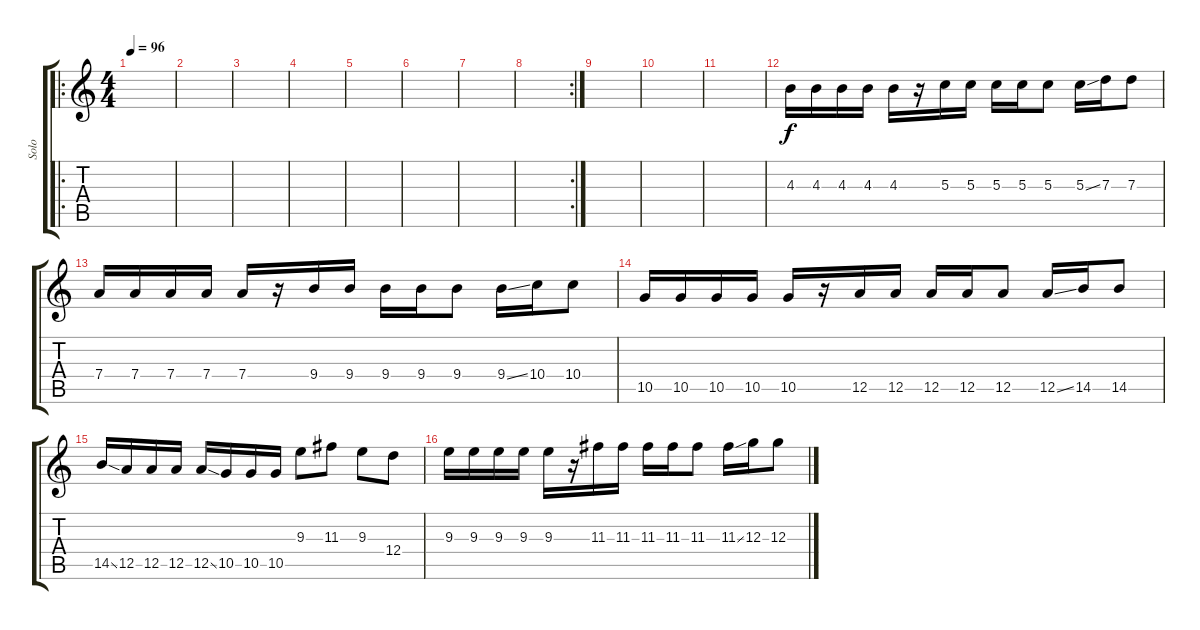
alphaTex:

\track ("Solo" "Solo") {instrument overdrivenguitar}
\staff {score tabs}
\tuning (E4 B3 G3 D3 A2 E2) {hide}
\ro
\ts (4 4)
\tempo 96
\clef g2
\ks c
|
|
|
|
|
|
|
\rc 2
|
|
|
|
4.3.16 4.3.16 4.3.16 4.3.16 4.3.16 r.16 5.3.16 5.3.16 5.3.16 5.3.16 5.3.8 5.3{ss}.16 7.3.16 7.3.8 |
7.4.16 7.4.16 7.4.16 7.4.16 7.4.16 r.16 9.4.16 9.4.16 9.4.16 9.4.16 9.4.8 9.4{ss}.16 10.4.16 10.4.8 |
10.5.16 10.5.16 10.5.16 10.5.16 10.5.16 r.16 12.5.16 12.5.16 12.5.16 12.5.16 12.5.8 12.5{ss}.16 14.5.16 14.5.8 |
14.5{ss}.16 12.5.16 12.5.16 12.5.16 12.5{ss}.16 10.5.16 10.5.16 10.5.16 9.3.8 11.3.8 9.3.8 12.4.8 |
9.3.16 9.3.16 9.3.16 9.3.16 9.3.16 r.16 11.3.16 11.3.16 11.3.16 11.3.16 11.3.8 11.3{ss}.16 12.3.16 12.3.8
